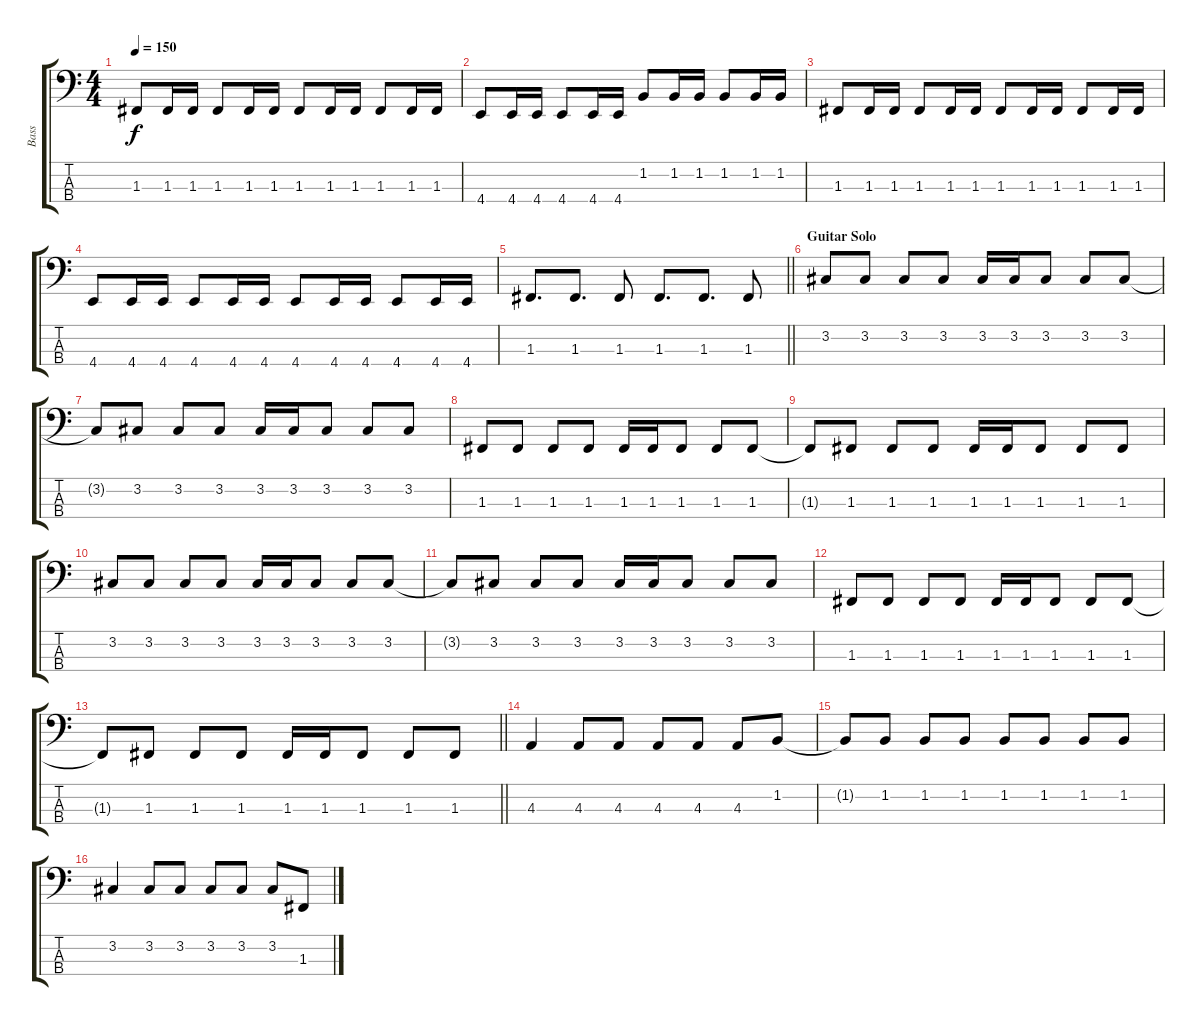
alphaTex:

\track ("Bass" "Bass") {instrument electricbasspick}
\staff {score tabs}
\tuning (Eb2 Bb1 F1 C1) {hide}
\ts (4 4)
\tempo 150
\clef f4
\ks c
1.3.8{dy f} 1.3.16 1.3.16 1.3.8 1.3.16 1.3.16 1.3.8 1.3.16 1.3.16 1.3.8 1.3.16 1.3.16 |
4.4.8 4.4.16 4.4.16 4.4.8 4.4.16 4.4.16 1.2.8 1.2.16 1.2.16 1.2.8 1.2.16 1.2.16 |
1.3.8 1.3.16 1.3.16 1.3.8 1.3.16 1.3.16 1.3.8 1.3.16 1.3.16 1.3.8 1.3.16 1.3.16 |
4.4.8 4.4.16 4.4.16 4.4.8 4.4.16 4.4.16 4.4.8 4.4.16 4.4.16 4.4.8 4.4.16 4.4.16 |
\barLineRight lightlight
1.3.8{d} 1.3.8{d} 1.3.8 1.3.8{d} 1.3.8{d} 1.3.8 |
\section ("" "Guitar Solo")
3.2.8 3.2.8 3.2.8 3.2.8 3.2.16 3.2.16 3.2.8 3.2.8 3.2.8 |
3.2{t}.8 3.2.8 3.2.8 3.2.8 3.2.16 3.2.16 3.2.8 3.2.8 3.2.8 |
1.3.8 1.3.8 1.3.8 1.3.8 1.3.16 1.3.16 1.3.8 1.3.8 1.3.8 |
1.3{t}.8 1.3.8 1.3.8 1.3.8 1.3.16 1.3.16 1.3.8 1.3.8 1.3.8 |
3.2.8 3.2.8 3.2.8 3.2.8 3.2.16 3.2.16 3.2.8 3.2.8 3.2.8 |
3.2{t}.8 3.2.8 3.2.8 3.2.8 3.2.16 3.2.16 3.2.8 3.2.8 3.2.8 |
1.3.8 1.3.8 1.3.8 1.3.8 1.3.16 1.3.16 1.3.8 1.3.8 1.3.8 |
\barLineRight lightlight
1.3{t}.8 1.3.8 1.3.8 1.3.8 1.3.16 1.3.16 1.3.8 1.3.8 1.3.8 |
4.3.4 4.3.8 4.3.8 4.3.8 4.3.8 4.3.8 1.2.8 |
1.2{t}.8 1.2.8 1.2.8 1.2.8 1.2.8 1.2.8 1.2.8 1.2.8 |
3.2.4 3.2.8 3.2.8 3.2.8 3.2.8 3.2.8 1.3.8
